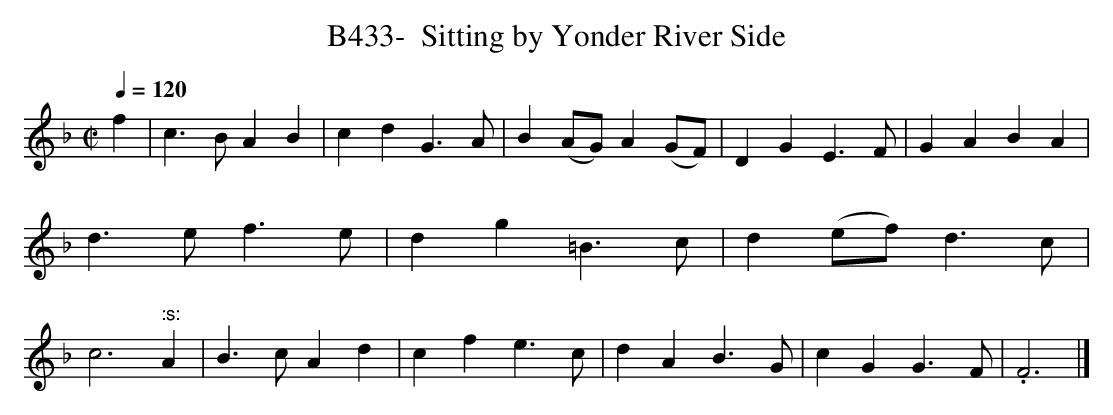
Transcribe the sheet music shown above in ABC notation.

X:1
T:B433-  Sitting by Yonder River Side
Q:1/4=120
L:1/4
M:C|
K:F
f|c3/2B/AB|cdG3/2A/|B(A/G/)A(G/F/)|DGE3/2F/|\
GABA|d3/2e/f3/2e/|dg=B3/2c/|d(e/f/)d3/2c/|\
c3":s:"A|B3/2c/Ad|cfe3/2c/|dAB3/2G/|\
cGG3/2F/|.F3|]
